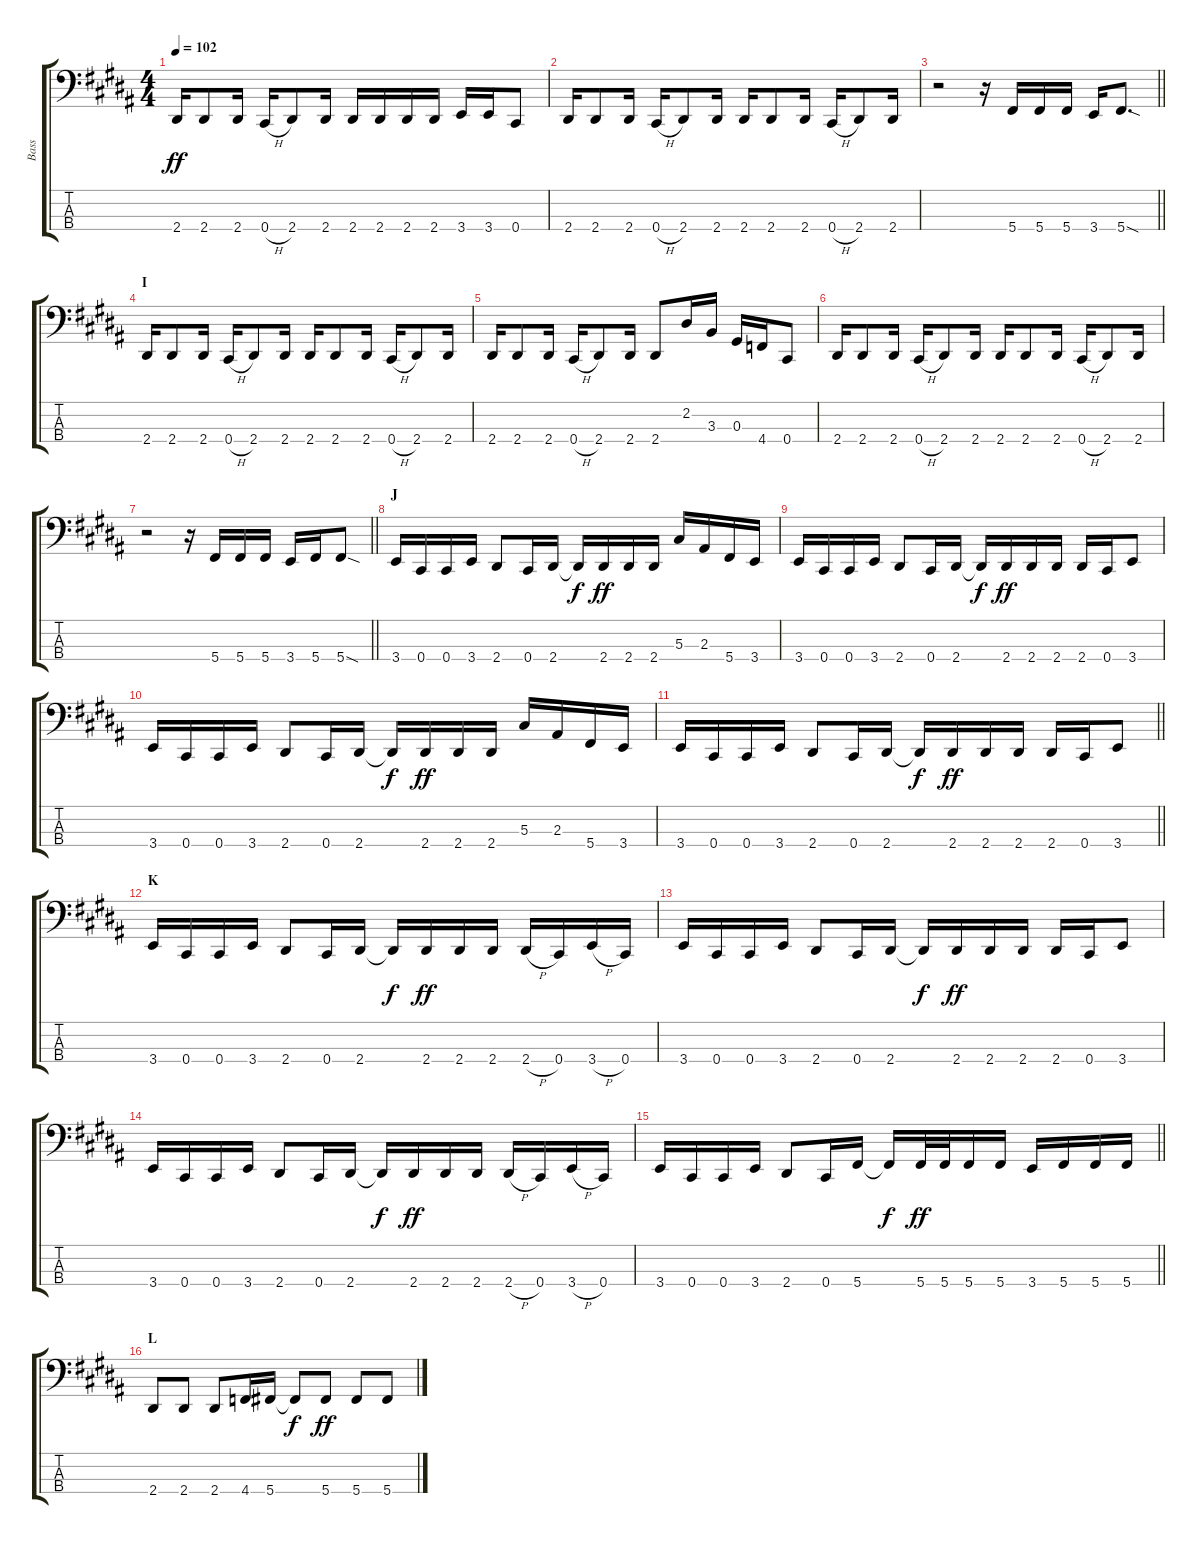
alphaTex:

\track ("Bass" "Bass") {instrument electricbasspick}
\staff {score tabs}
\tuning (Gb2 Db2 Ab1 Db1) {hide}
\ts (4 4)
\tempo 102
\clef f4
\ks b
2.4.16{dy ff} 2.4.8 2.4.16 0.4{h}.16 2.4.8 2.4.16 2.4.16 2.4.16 2.4.16 2.4.16 3.4.16 3.4.16 0.4.8 |
2.4.16 2.4.8 2.4.16 0.4{h}.16 2.4.8 2.4.16 2.4.16 2.4.8 2.4.16 0.4{h}.16 2.4.8 2.4.16 |
\barLineRight lightlight
r.2 r.16 5.4.16 5.4.16 5.4.16 3.4.16 5.4{sod}.8{d} |
\section ("" "I")
2.4.16 2.4.8 2.4.16 0.4{h}.16 2.4.8 2.4.16 2.4.16 2.4.8 2.4.16 0.4{h}.16 2.4.8 2.4.16 |
2.4.16 2.4.8 2.4.16 0.4{h}.16 2.4.8 2.4.16 2.4.8 2.2.16 3.3.16 0.3.16 4.4.16 0.4.8 |
2.4.16 2.4.8 2.4.16 0.4{h}.16 2.4.8 2.4.16 2.4.16 2.4.8 2.4.16 0.4{h}.16 2.4.8 2.4.16 |
\barLineRight lightlight
r.2 r.16 5.4.16 5.4.16 5.4.16 3.4.16 5.4.16 5.4{sod}.8 |
\section ("" "J")
3.4.16 0.4.16 0.4.16 3.4.16 2.4.8 0.4.16 2.4.16 2.4{t}.16{dy f} 2.4.16{dy ff} 2.4.16 2.4.16 5.3.16 2.3.16 5.4.16 3.4.16 |
3.4.16 0.4.16 0.4.16 3.4.16 2.4.8 0.4.16 2.4.16 2.4{t}.16{dy f} 2.4.16{dy ff} 2.4.16 2.4.16 2.4.16 0.4.16 3.4.8 |
3.4.16 0.4.16 0.4.16 3.4.16 2.4.8 0.4.16 2.4.16 2.4{t}.16{dy f} 2.4.16{dy ff} 2.4.16 2.4.16 5.3.16 2.3.16 5.4.16 3.4.16 |
\barLineRight lightlight
3.4.16 0.4.16 0.4.16 3.4.16 2.4.8 0.4.16 2.4.16 2.4{t}.16{dy f} 2.4.16{dy ff} 2.4.16 2.4.16 2.4.16 0.4.16 3.4.8 |
\section ("" "K")
3.4.16 0.4.16 0.4.16 3.4.16 2.4.8 0.4.16 2.4.16 2.4{t}.16{dy f} 2.4.16{dy ff} 2.4.16 2.4.16 2.4{h}.16 0.4.16 3.4{h}.16 0.4.16 |
3.4.16 0.4.16 0.4.16 3.4.16 2.4.8 0.4.16 2.4.16 2.4{t}.16{dy f} 2.4.16{dy ff} 2.4.16 2.4.16 2.4.16 0.4.16 3.4.8 |
3.4.16 0.4.16 0.4.16 3.4.16 2.4.8 0.4.16 2.4.16 2.4{t}.16{dy f} 2.4.16{dy ff} 2.4.16 2.4.16 2.4{h}.16 0.4.16 3.4{h}.16 0.4.16 |
\barLineRight lightlight
3.4.16 0.4.16 0.4.16 3.4.16 2.4.8 0.4.16 5.4.16 5.4{t}.16{dy f} 5.4.32{dy ff} 5.4.32 5.4.16 5.4.16 3.4.16 5.4.16 5.4.16 5.4.16 |
\section ("" "L")
2.4.8 2.4.8 2.4.8 4.4.16 5.4.16 5.4{t}.8{dy f} 5.4.8{dy ff} 5.4.8 5.4.8
